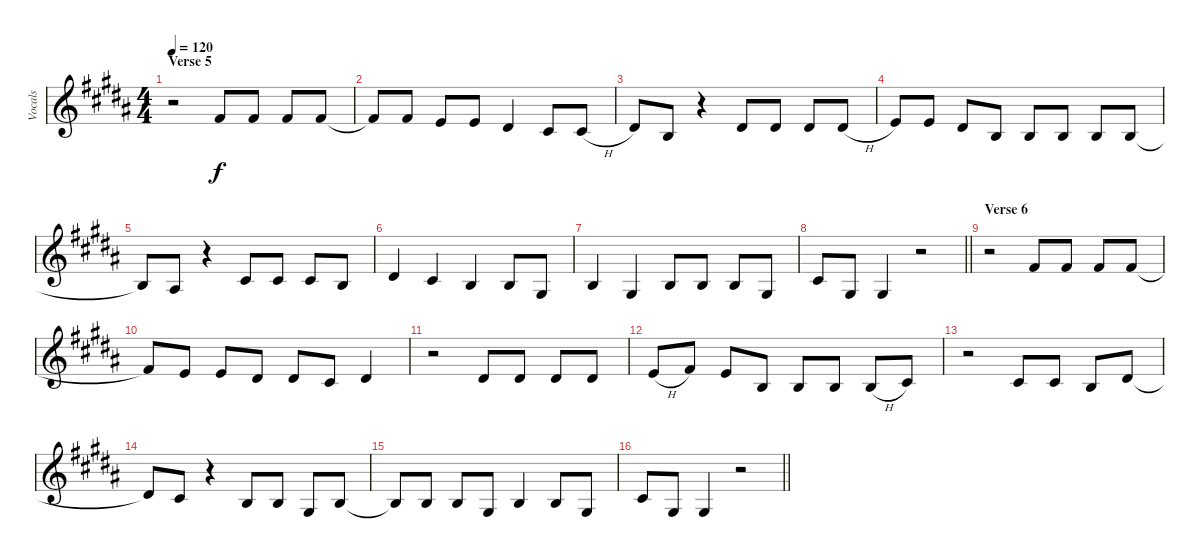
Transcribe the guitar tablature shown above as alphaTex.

\track ("Vocals" "Vocals") {instrument clarinet}
\staff {score}
\tuning (E4 B3 G3 D3 A2 E2) {hide}
\ts (4 4)
\section ("" "Verse 5")
\tempo 120
\clef g2
\ks b
r.2{dy f} 2.1.8 2.1.8 2.1.8 2.1.8 |
2.1{t}.8 2.1.8 0.1.8 0.1.8 4.2.4 2.2.8 2.2{h}.8 |
4.2.8 0.2.8 r.4 4.2.8 4.2.8 4.2.8 4.2{h}.8 |
5.2.8 0.1.8 4.2.8 0.2.8 0.2.8 0.2.8 0.2.8 0.2.8 |
0.2{t}.8 3.3.8 r.4 6.3.8 2.2.8 2.2.8 0.2.8 |
4.2.4 2.2.4 0.2.4 0.2.8 1.3.8 |
0.2.4 1.3.4 0.2.8 0.2.8 0.2.8 1.3.8 |
\barLineRight lightlight
2.2.8 1.3.8 1.3.4 r.2 |
\section ("" "Verse 6")
r.2 2.1.8 2.1.8 2.1.8 2.1.8 |
2.1{t}.8 0.1.8 0.1.8 4.2.8 4.2.8 2.2.8 4.2.4 |
r.2 4.2.8 4.2.8 4.2.8 4.2.8 |
0.1{h}.8 2.1.8 0.1.8 0.2.8 0.2.8 0.2.8 0.2{h}.8 2.2.8 |
r.2 2.2.8 2.2.8 0.2.8 4.2.8 |
4.2{t}.8 2.2.8 r.4 0.2.8 0.2.8 1.3.8 0.2.8 |
0.2{t}.8 0.2.8 0.2.8 1.3.8 0.2.4 0.2.8 1.3.8 |
\barLineRight lightlight
2.2.8 1.3.8 1.3.4 r.2
